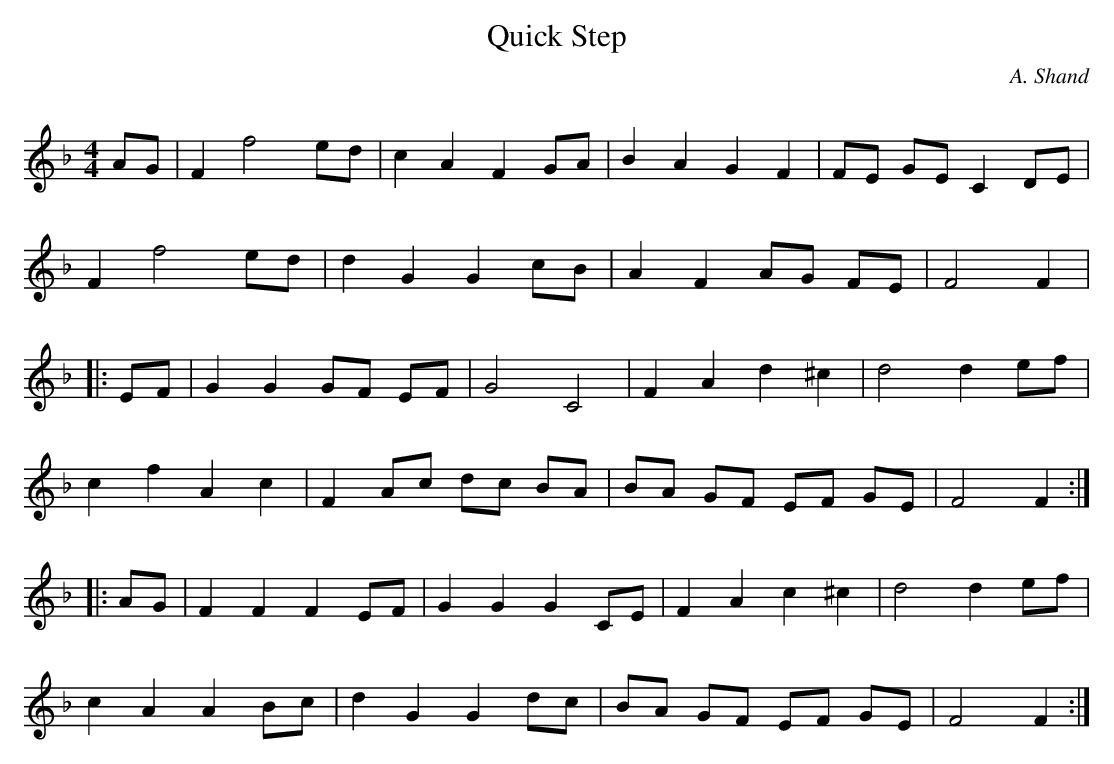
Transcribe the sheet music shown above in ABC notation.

X:1
T: Quick Step
C:A. Shand
Q: 232
K:F
M:4/4
L:1/8
AG|F2 f4 ed|c2 A2 F2 GA|B2 A2 G2 F2|FE GE C2 DE|
F2 f4 ed|d2 G2 G2 cB|A2 F2 AG FE|F4 F2|
|:EF|G2 G2 GF EF|G4 C4|F2 A2 d2 ^c2|d4 d2 ef|
c2 f2 A2 c2|F2 Ac dc BA|BA GF EF GE|F4 F2:|
|:AG|F2 F2 F2 EF|G2 G2 G2 CE|F2 A2 c2 ^c2|d4 d2 ef|
c2 A2 A2 Bc|d2 G2 G2 dc|BA GF EF GE|F4 F2:|
